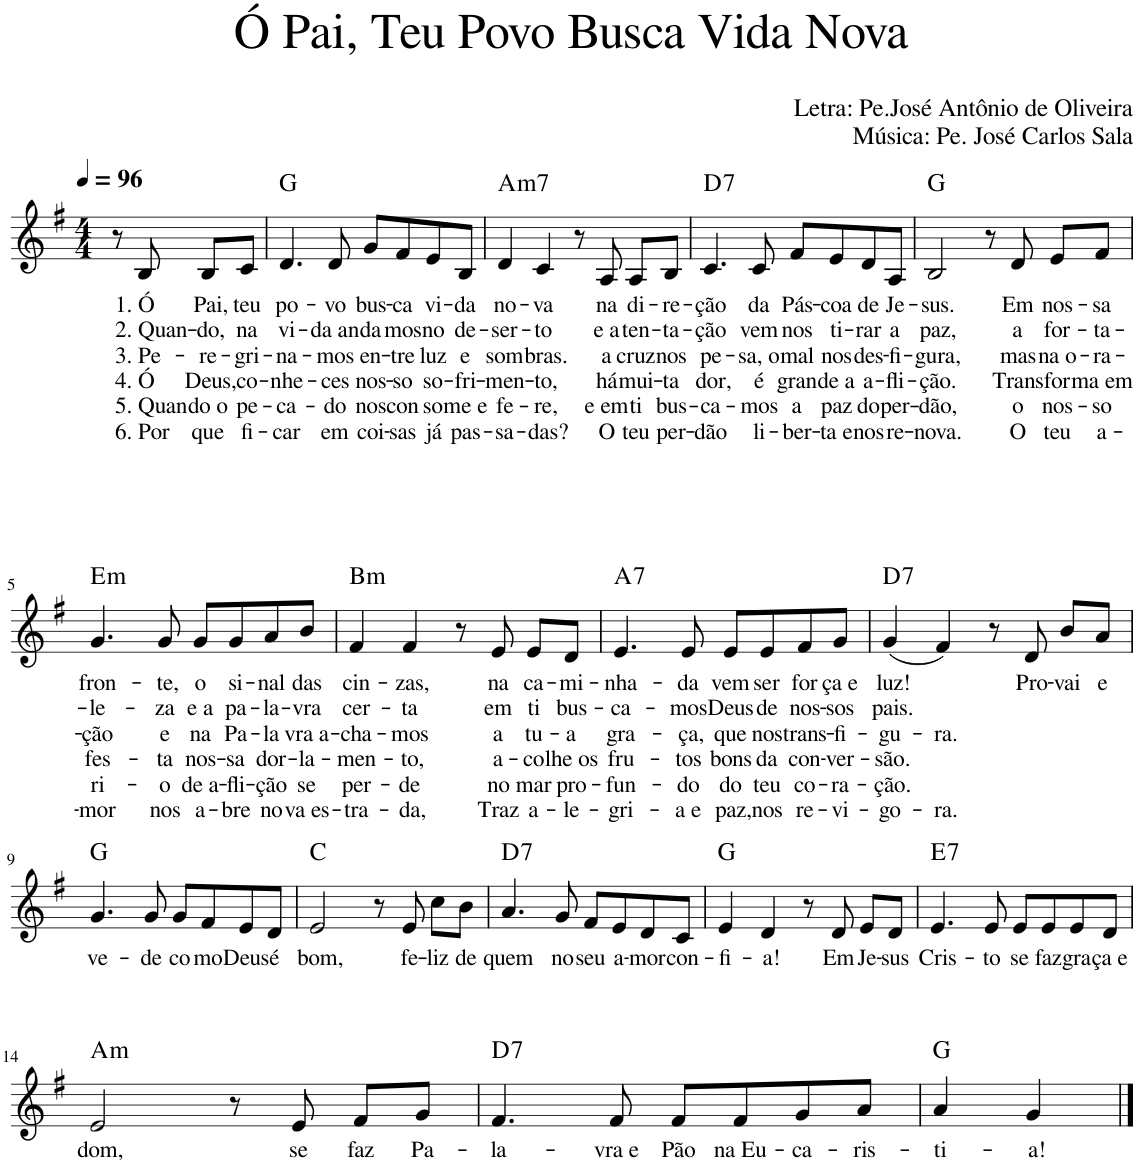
**kern	**text	**text	**text	**text	**text	**text	**harte
*part1	*part1	*part1	*part1	*part1	*part1	*part1	*part1
*staff1	*staff1	*staff1	*staff1	*staff1	*staff1	*staff1	*
*I"Voz	*	*	*	*	*	*	*
*I'Vo.	*	*	*	*	*	*	*
*clefG2	*	*	*	*	*	*	*
*k[f#]	*	*	*	*	*	*	*
*M4/4	*	*	*	*	*	*	*
*MM96	*	*	*	*	*	*	*
=	=	=	=	=	=	=	=
8r	.	.	.	.	.	.	.
!	!LO:LY:b	!LO:LY:b	!LO:LY:b	!LO:LY:b	!LO:LY:b	!LO:LY:b	!
8B/	1. Ó	2. Quan-	3. Pe-	4. Ó	5. Quan-	6. Por	.
!	!LO:LY:b	!LO:LY:b	!LO:LY:b	!LO:LY:b	!LO:LY:b	!LO:LY:b	!
8B/L	Pai,	-do,	-re-	Deus,	-do o	que	.
!	!LO:LY:b	!LO:LY:b	!LO:LY:b	!LO:LY:b	!LO:LY:b	!LO:LY:b	!
8c/J	teu	na	-gri-	co-	pe-	fi-	.
=1	=1	=1	=1	=1	=1	=1	=1
!	!LO:LY:b	!LO:LY:b	!LO:LY:b	!LO:LY:b	!LO:LY:b	!LO:LY:b	!
4.d/	po-	vi-	-na-	-nhe-	-ca-	-car	G:maj
!	!LO:LY:b	!LO:LY:b	!LO:LY:b	!LO:LY:b	!LO:LY:b	!LO:LY:b	!
8d/	-vo	-da an-	-mos	-ces	-do	em	.
!	!LO:LY:b	!LO:LY:b	!LO:LY:b	!LO:LY:b	!LO:LY:b	!LO:LY:b	!
8g/L	bus-	-da-	en-	nos-	nos	coi-	.
!	!LO:LY:b	!LO:LY:b	!LO:LY:b	!LO:LY:b	!LO:LY:b	!LO:LY:b	!
8f#/	-ca	-mos	-tre	-so	con-	-sas	.
!	!LO:LY:b	!LO:LY:b	!LO:LY:b	!LO:LY:b	!LO:LY:b	!LO:LY:b	!
8e/	vi-	no	luz	so-	-so-	já	.
!	!LO:LY:b	!LO:LY:b	!LO:LY:b	!LO:LY:b	!LO:LY:b	!LO:LY:b	!
8B/J	-da	de-	e	-fri-	-me e	pas-	.
=2	=2	=2	=2	=2	=2	=2	=2
!	!LO:LY:b	!LO:LY:b	!LO:LY:b	!LO:LY:b	!LO:LY:b	!LO:LY:b	!LO:H:kt=m7
4d/	no-	-ser-	som-	-men-	fe-	-sa-	A:min7
!	!LO:LY:b	!LO:LY:b	!LO:LY:b	!LO:LY:b	!LO:LY:b	!LO:LY:b	!
4c/	-va	-to	-bras.	-to,	-re,	-das?	.
8r	.	.	.	.	.	.	.
!	!LO:LY:b	!LO:LY:b	!LO:LY:b	!LO:LY:b	!LO:LY:b	!LO:LY:b	!
8A/	na	e a	a	há	e em	O	.
!	!LO:LY:b	!LO:LY:b	!LO:LY:b	!LO:LY:b	!LO:LY:b	!LO:LY:b	!
8A/L	di-	ten-	cruz	mui-	ti	teu	.
!	!LO:LY:b	!LO:LY:b	!LO:LY:b	!LO:LY:b	!LO:LY:b	!LO:LY:b	!
8B/J	-re-	-ta-	nos	-ta	bus-	per-	.
=3	=3	=3	=3	=3	=3	=3	=3
!	!LO:LY:b	!LO:LY:b	!LO:LY:b	!LO:LY:b	!LO:LY:b	!LO:LY:b	!LO:H:kt=7
4.c/	-ção	-ção	pe-	dor,	-ca-	-dão	D:7
!	!LO:LY:b	!LO:LY:b	!LO:LY:b	!LO:LY:b	!LO:LY:b	!LO:LY:b	!
8c/	da	vem	-sa, o	é	-mos	li-	.
!	!LO:LY:b	!LO:LY:b	!LO:LY:b	!LO:LY:b	!LO:LY:b	!LO:LY:b	!
8f#/L	Pás-	nos	mal	gran-	a	-ber-	.
!	!LO:LY:b	!LO:LY:b	!LO:LY:b	!LO:LY:b	!LO:LY:b	!LO:LY:b	!
8e/	-coa	ti-	nos	-de a	paz	-ta e	.
!	!LO:LY:b	!LO:LY:b	!LO:LY:b	!LO:LY:b	!LO:LY:b	!LO:LY:b	!
8d/	de	-rar	des-	a-	do	nos	.
!	!LO:LY:b	!LO:LY:b	!LO:LY:b	!LO:LY:b	!LO:LY:b	!LO:LY:b	!
8A/J	Je-	a	-fi-	-fli-	per-	re-	.
=4	=4	=4	=4	=4	=4	=4	=4
!	!LO:LY:b	!LO:LY:b	!LO:LY:b	!LO:LY:b	!LO:LY:b	!LO:LY:b	!
2B/	-sus.	paz,	-gura,	-ção.	-dão,	-nova.	G:maj
8r	.	.	.	.	.	.	.
!	!LO:LY:b	!LO:LY:b	!LO:LY:b	!LO:LY:b	!LO:LY:b	!LO:LY:b	!
8d/	Em	a	mas	Trans-	o	O	.
!	!LO:LY:b	!LO:LY:b	!LO:LY:b	!LO:LY:b	!LO:LY:b	!LO:LY:b	!
8e/L	nos-	for-	na o-	-for-	nos-	teu	.
!	!LO:LY:b	!LO:LY:b	!LO:LY:b	!LO:LY:b	!LO:LY:b	!LO:LY:b	!
8f#/J	-sa	-ta-	-ra-	-ma em	-so	a-	.
!!LO:LB:g=z
=5	=5	=5	=5	=5	=5	=5	=5
!	!LO:LY:b	!LO:LY:b	!LO:LY:b	!LO:LY:b	!LO:LY:b	!LO:LY:b	!LO:H:kt=m
4.g/	fron-	-le-	-ção	fes-	ri-	-mor	E:min
!	!LO:LY:b	!LO:LY:b	!LO:LY:b	!LO:LY:b	!LO:LY:b	!LO:LY:b	!
8g/	-te,	-za	e	-ta	-o	nos	.
!	!LO:LY:b	!LO:LY:b	!LO:LY:b	!LO:LY:b	!LO:LY:b	!LO:LY:b	!
8g/L	o	e a	na	nos-	de a-	a-	.
!	!LO:LY:b	!LO:LY:b	!LO:LY:b	!LO:LY:b	!LO:LY:b	!LO:LY:b	!
8g/	si-	pa-	Pa-	-sa	-fli-	-bre	.
!	!LO:LY:b	!LO:LY:b	!LO:LY:b	!LO:LY:b	!LO:LY:b	!LO:LY:b	!
8a/	-nal	-la-	-la-	dor-	-ção	no-	.
!	!LO:LY:b	!LO:LY:b	!LO:LY:b	!LO:LY:b	!LO:LY:b	!LO:LY:b	!
8b/J	das	-vra	-vra a-	-la-	se	-va es-	.
=6	=6	=6	=6	=6	=6	=6	=6
!	!LO:LY:b	!LO:LY:b	!LO:LY:b	!LO:LY:b	!LO:LY:b	!LO:LY:b	!LO:H:kt=m
4f#/	cin-	cer-	-cha-	-men-	per-	-tra-	B:min
!	!LO:LY:b	!LO:LY:b	!LO:LY:b	!LO:LY:b	!LO:LY:b	!LO:LY:b	!
4f#/	-zas,	-ta	-mos	-to,	-de	-da,	.
8r	.	.	.	.	.	.	.
!	!LO:LY:b	!LO:LY:b	!LO:LY:b	!LO:LY:b	!LO:LY:b	!LO:LY:b	!
8e/	na	em	a	a-	no	Traz	.
!	!LO:LY:b	!LO:LY:b	!LO:LY:b	!LO:LY:b	!LO:LY:b	!LO:LY:b	!
8e/L	ca-	ti	tu-	-co-	mar	a-	.
!	!LO:LY:b	!LO:LY:b	!LO:LY:b	!LO:LY:b	!LO:LY:b	!LO:LY:b	!
8d/J	-mi-	bus-	-a	-lhe os	pro-	-le-	.
=7	=7	=7	=7	=7	=7	=7	=7
!	!LO:LY:b	!LO:LY:b	!LO:LY:b	!LO:LY:b	!LO:LY:b	!LO:LY:b	!LO:H:kt=7
4.e/	-nha-	-ca-	gra-	fru-	-fun-	-gri-	A:7
!	!LO:LY:b	!LO:LY:b	!LO:LY:b	!LO:LY:b	!LO:LY:b	!LO:LY:b	!
8e/	-da	-mos	-ça,	-tos	-do	-a e	.
!	!LO:LY:b	!LO:LY:b	!LO:LY:b	!LO:LY:b	!LO:LY:b	!LO:LY:b	!
8e/L	vem	Deus	que	bons	do	paz,	.
!	!LO:LY:b	!LO:LY:b	!LO:LY:b	!LO:LY:b	!LO:LY:b	!LO:LY:b	!
8e/	ser	de	nos	da	teu	nos	.
!	!LO:LY:b	!LO:LY:b	!LO:LY:b	!LO:LY:b	!LO:LY:b	!LO:LY:b	!
8f#/	for-	nos-	trans-	con-	co-	re-	.
!	!LO:LY:b	!LO:LY:b	!LO:LY:b	!LO:LY:b	!LO:LY:b	!LO:LY:b	!
8g/J	-ça e	-sos	-fi-	-ver-	-ra-	-vi-	.
=8	=8	=8	=8	=8	=8	=8	=8
!	!LO:LY:b	!LO:LY:b	!LO:LY:b	!LO:LY:b	!LO:LY:b	!LO:LY:b	!LO:H:kt=7
(4g/	luz!	pais.	-gu-	-são.	-ção.	-go-	D:7
!	!	!	!LO:LY:b	!	!	!LO:LY:b	!
4f#/)	.	.	-ra.	.	.	-ra.	.
8r	.	.	.	.	.	.	.
!	!LO:LY:b	!	!	!	!	!	!
8d/	Pro-	.	.	.	.	.	.
!	!LO:LY:b	!	!	!	!	!	!
8b/L	-vai	.	.	.	.	.	.
!	!LO:LY:b	!	!	!	!	!	!
8a/J	e	.	.	.	.	.	.
!!LO:LB:g=z
=9	=9	=9	=9	=9	=9	=9	=9
!	!LO:LY:b	!	!	!	!	!	!
4.g/	ve-	.	.	.	.	.	G:maj
!	!LO:LY:b	!	!	!	!	!	!
8g/	-de	.	.	.	.	.	.
!	!LO:LY:b	!	!	!	!	!	!
8g/L	co-	.	.	.	.	.	.
!	!LO:LY:b	!	!	!	!	!	!
8f#/	-mo	.	.	.	.	.	.
!	!LO:LY:b	!	!	!	!	!	!
8e/	Deus	.	.	.	.	.	.
!	!LO:LY:b	!	!	!	!	!	!
8d/J	é	.	.	.	.	.	.
=10	=10	=10	=10	=10	=10	=10	=10
!	!LO:LY:b	!	!	!	!	!	!
2e/	bom,	.	.	.	.	.	C:maj
8r	.	.	.	.	.	.	.
!	!LO:LY:b	!	!	!	!	!	!
8e/	fe-	.	.	.	.	.	.
!	!LO:LY:b	!	!	!	!	!	!
8cc\L	-liz	.	.	.	.	.	.
!	!LO:LY:b	!	!	!	!	!	!
8b\J	de	.	.	.	.	.	.
=11	=11	=11	=11	=11	=11	=11	=11
!	!LO:LY:b	!	!	!	!	!	!LO:H:kt=7
4.a/	quem	.	.	.	.	.	D:7
!	!LO:LY:b	!	!	!	!	!	!
8g/	no	.	.	.	.	.	.
!	!LO:LY:b	!	!	!	!	!	!
8f#/L	seu	.	.	.	.	.	.
!	!LO:LY:b	!	!	!	!	!	!
8e/	a-	.	.	.	.	.	.
!	!LO:LY:b	!	!	!	!	!	!
8d/	-mor	.	.	.	.	.	.
!	!LO:LY:b	!	!	!	!	!	!
8c/J	con-	.	.	.	.	.	.
=12	=12	=12	=12	=12	=12	=12	=12
!	!LO:LY:b	!	!	!	!	!	!
4e/	-fi-	.	.	.	.	.	G:maj
!	!LO:LY:b	!	!	!	!	!	!
4d/	-a!	.	.	.	.	.	.
8r	.	.	.	.	.	.	.
!	!LO:LY:b	!	!	!	!	!	!
8d/	Em	.	.	.	.	.	.
!	!LO:LY:b	!	!	!	!	!	!
8e/L	Je-	.	.	.	.	.	.
!	!LO:LY:b	!	!	!	!	!	!
8d/J	-sus	.	.	.	.	.	.
=13	=13	=13	=13	=13	=13	=13	=13
!	!LO:LY:b	!	!	!	!	!	!LO:H:kt=7
4.e/	Cris-	.	.	.	.	.	E:7
!	!LO:LY:b	!	!	!	!	!	!
8e/	-to	.	.	.	.	.	.
!	!LO:LY:b	!	!	!	!	!	!
8e/L	se	.	.	.	.	.	.
!	!LO:LY:b	!	!	!	!	!	!
8e/	faz	.	.	.	.	.	.
!	!LO:LY:b	!	!	!	!	!	!
8e/	gra-	.	.	.	.	.	.
!	!LO:LY:b	!	!	!	!	!	!
8d/J	-ça e	.	.	.	.	.	.
!!LO:LB:g=z
=14	=14	=14	=14	=14	=14	=14	=14
!	!LO:LY:b	!	!	!	!	!	!LO:H:kt=m
2e/	dom,	.	.	.	.	.	A:min
8r	.	.	.	.	.	.	.
!	!LO:LY:b	!	!	!	!	!	!
8e/	se	.	.	.	.	.	.
!	!LO:LY:b	!	!	!	!	!	!
8f#/L	faz	.	.	.	.	.	.
!	!LO:LY:b	!	!	!	!	!	!
8g/J	Pa-	.	.	.	.	.	.
=15	=15	=15	=15	=15	=15	=15	=15
!	!LO:LY:b	!	!	!	!	!	!LO:H:kt=7
4.f#/	-la-	.	.	.	.	.	D:7
!	!LO:LY:b	!	!	!	!	!	!
8f#/	-vra e	.	.	.	.	.	.
!	!LO:LY:b	!	!	!	!	!	!
8f#/L	Pão	.	.	.	.	.	.
!	!LO:LY:b	!	!	!	!	!	!
8f#/	na Eu-	.	.	.	.	.	.
!	!LO:LY:b	!	!	!	!	!	!
8g/	-ca-	.	.	.	.	.	.
!	!LO:LY:b	!	!	!	!	!	!
8a/J	-ris-	.	.	.	.	.	.
=16	=16	=16	=16	=16	=16	=16	=16
!	!LO:LY:b	!	!	!	!	!	!
4a/	-ti-	.	.	.	.	.	G:maj
!	!LO:LY:b	!	!	!	!	!	!
4g/	-a!	.	.	.	.	.	.
==	==	==	==	==	==	==	==
*-	*-	*-	*-	*-	*-	*-	*-
